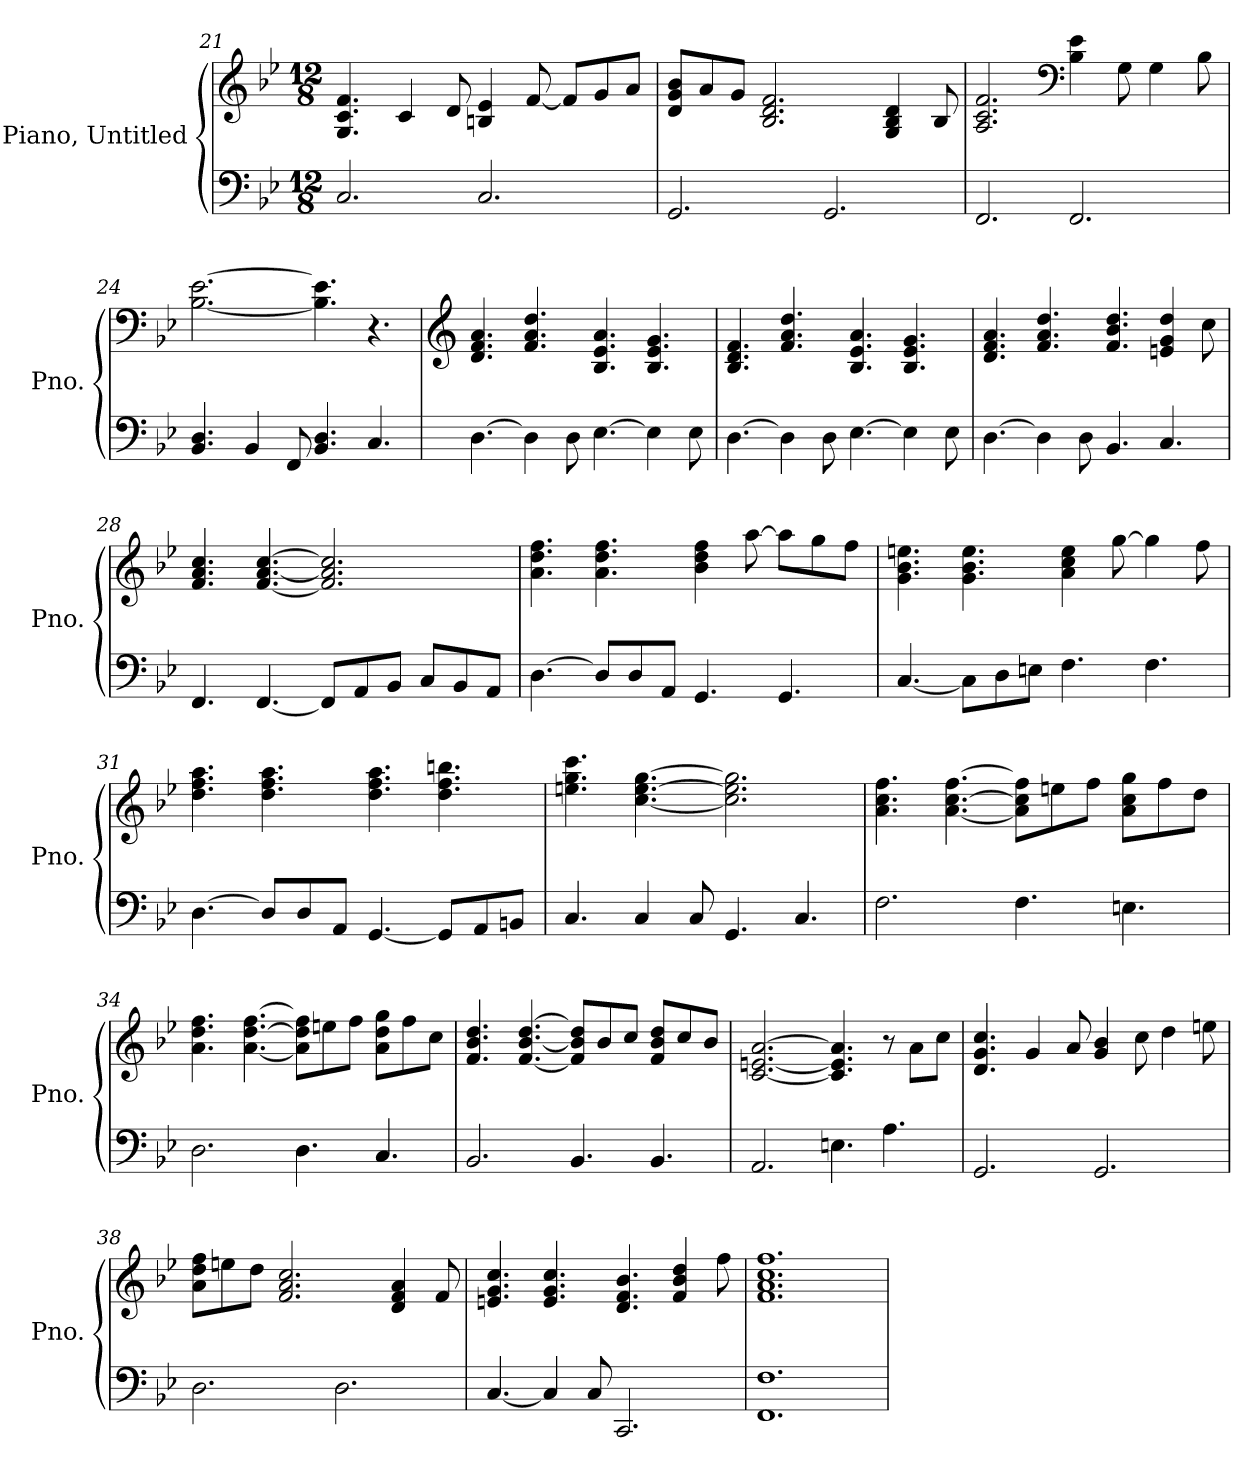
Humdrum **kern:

**kern	**kern
*part2	*part1
*staff2	*staff1
*I"Piano, Untitled	*I"Piano, Untitled
*I'Pno.	*I'Pno.
*clefF4	*clefG2
*k[b-e-]	*k[b-e-]
*M12/8	*M12/8
=21	=21
2.C/	4.G/ 4.c/ 4.f/
.	4c/
.	8d/
2.C/	4Bn/ 4e-/
.	[8f/
.	8f/L]
.	8g/
.	8a/J
=22	=22
2.GG/	8d/ 8g/ 8b-/L
.	8a/
.	8g/J
.	2.B-/ 2.d/ 2.f/
2.GG/	.
.	4G/ 4B-/ 4d/
.	8B-/
=23	=23
2.FF/	2.A/ 2.c/ 2.f/
*	*clefF4
2.FF/	4B-\ 4e-\
.	8G\
.	4G\
.	8B-\
!!LO:PB:g=z
=24	=24
4.BB-/ 4.D/	[2.B-\ [2.e-\
4BB-/	.
8FF/	.
4.BB-/ 4.D/	4.B-\] 4.e-\]
4.C/	4.r
=25	=25
*	*clefG2
[4.D\	4.d/ 4.f/ 4.a/
4D\]	4.f/ 4.a/ 4.dd/
8D\	.
[4.E-\	4.B-/ 4.e-/ 4.a/
4E-\]	4.B-/ 4.e-/ 4.g/
8E-\	.
=26	=26
[4.D\	4.B-/ 4.d/ 4.f/
4D\]	4.f/ 4.a/ 4.dd/
8D\	.
[4.E-\	4.B-/ 4.e-/ 4.a/
4E-\]	4.B-/ 4.e-/ 4.g/
8E-\	.
=27	=27
[4.D\	4.d/ 4.f/ 4.a/
4D\]	4.f/ 4.a/ 4.dd/
8D\	.
4.BB-/	4.f/ 4.b-/ 4.dd/
4.C/	4en/ 4g/ 4dd/
.	8cc\
=28	=28
4.FF/	4.f/ 4.a/ 4.cc/
[4.FF/	[4.f/ [4.a/ [4.cc/
8FF/L]	2.f/] 2.a/] 2.cc/]
8AA/	.
8BB-/J	.
8C/L	.
8BB-/	.
8AA/J	.
!!LO:LB:g=z
=29	=29
[4.D\	4.a\ 4.dd\ 4.ff\
8D/L]	4.a\ 4.dd\ 4.ff\
8D/	.
8AA/J	.
4.GG/	4b-\ 4dd\ 4ff\
.	[8aa\
4.GG/	8aa\L]
.	8gg\
.	8ff\J
=30	=30
[4.C/	4.g\ 4.b-\ 4.een\
8C\L]	4.g\ 4.b-\ 4.ee\
8D\	.
8En\J	.
4.F\	4a\ 4cc\ 4ee\
.	[8gg\
4.F\	4gg\]
.	8ff\
=31	=31
[4.D\	4.dd\ 4.ff\ 4.aa\
8D/L]	4.dd\ 4.ff\ 4.aa\
8D/	.
8AA/J	.
[4.GG/	4.dd\ 4.ff\ 4.aa\
8GG/L]	4.dd\ 4.ff\ 4.bbn\
8AA/	.
8BBn/J	.
=32	=32
4.C/	4.een\ 4.gg\ 4.ccc\
4C/	[4.cc\ [4.ee\ [4.gg\
8C/	.
4.GG/	2.cc\] 2.ee\] 2.gg\]
4.C/	.
!!LO:LB:g=z
=33	=33
2.F\	4.a\ 4.cc\ 4.ff\
.	[4.a\ [4.cc\ [4.ff\
4.F\	8a\] 8cc\] 8ff\]L
.	8een\
.	8ff\J
4.En\	8a\ 8cc\ 8gg\L
.	8ff\
.	8dd\J
=34	=34
2.D\	4.a\ 4.dd\ 4.ff\
.	[4.a\ [4.dd\ [4.ff\
4.D\	8a\] 8dd\] 8ff\]L
.	8een\
.	8ff\J
4.C/	8a\ 8dd\ 8gg\L
.	8ff\
.	8cc\J
=35	=35
2.BB-/	4.f/ 4.b-/ 4.dd/
.	[4.f/ [4.b-/ [4.dd/
4.BB-/	8f/] 8b-/] 8dd/]L
.	8b-/
.	8cc/J
4.BB-/	8f/ 8b-/ 8dd/L
.	8cc/
.	8b-/J
=36	=36
2.AA/	[2.c/ [2.en/ [2.a/
4.En\	4.c/] 4.e/] 4.a/]
4.A\	8r
.	8a\L
.	8cc\J
!!LO:LB:g=z
=37	=37
2.GG/	4.d/ 4.g/ 4.cc/
.	4g/
.	8a/
2.GG/	4g/ 4b-/
.	8cc\
.	4dd\
.	8een\
=38	=38
2.D\	8a\ 8dd\ 8ff\L
.	8een\
.	8dd\J
.	2.f/ 2.a/ 2.cc/
2.D\	.
.	4d/ 4f/ 4a/
.	8f/
=39	=39
[4.C/	4.en/ 4.g/ 4.cc/
4C/]	4.e/ 4.g/ 4.cc/
8C/	.
2.CC/	4.d/ 4.f/ 4.b-/
.	4f/ 4b-/ 4dd/
.	8ff\
=40	=40
1.FF 1.F	1.f 1.a 1.cc 1.ff
=	=
*-	*-
